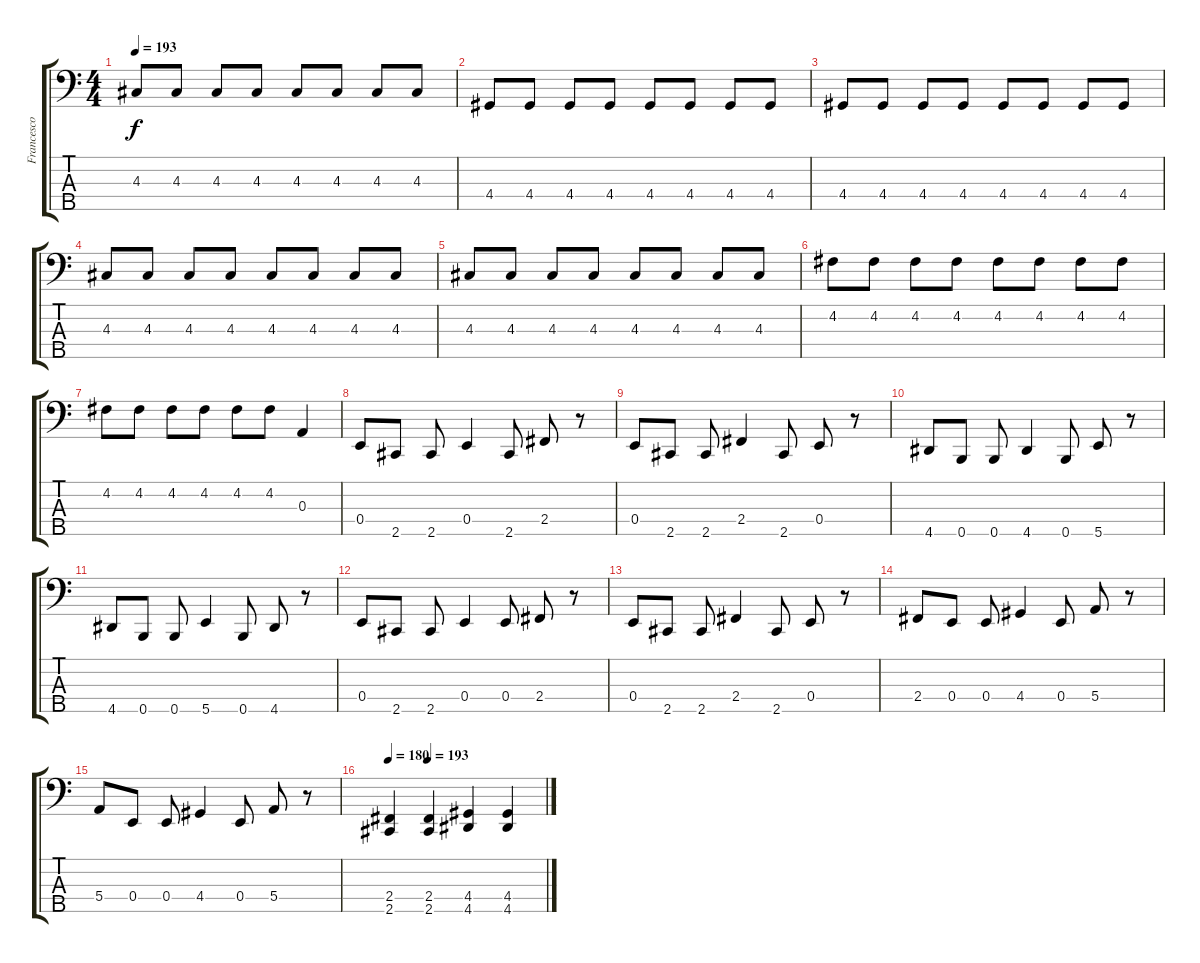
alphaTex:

\track ("Francesco Bucci" "Francesco ") {instrument electricbassfinger}
\staff {score tabs}
\tuning (G2 D2 A1 E1 B0) {hide}
\ts (4 4)
\tempo 193
\clef f4
\ks c
4.3.8{dy f} 4.3.8 4.3.8 4.3.8 4.3.8 4.3.8 4.3.8 4.3.8 |
4.4.8 4.4.8 4.4.8 4.4.8 4.4.8 4.4.8 4.4.8 4.4.8 |
4.4.8 4.4.8 4.4.8 4.4.8 4.4.8 4.4.8 4.4.8 4.4.8 |
4.3.8 4.3.8 4.3.8 4.3.8 4.3.8 4.3.8 4.3.8 4.3.8 |
4.3.8 4.3.8 4.3.8 4.3.8 4.3.8 4.3.8 4.3.8 4.3.8 |
4.2.8 4.2.8 4.2.8 4.2.8 4.2.8 4.2.8 4.2.8 4.2.8 |
4.2.8 4.2.8 4.2.8 4.2.8 4.2.8 4.2.8 0.3.4 |
0.4.8 2.5.8 2.5.8 0.4.4 2.5.8 2.4.8 r.8 |
0.4.8 2.5.8 2.5.8 2.4.4 2.5.8 0.4.8 r.8 |
4.5.8 0.5.8 0.5.8 4.5.4 0.5.8 5.5.8 r.8 |
4.5.8 0.5.8 0.5.8 5.5.4 0.5.8 4.5.8 r.8 |
0.4.8 2.5.8 2.5.8 0.4.4 0.4.8 2.4.8 r.8 |
0.4.8 2.5.8 2.5.8 2.4.4 2.5.8 0.4.8 r.8 |
2.4.8 0.4.8 0.4.8 4.4.4 0.4.8 5.4.8 r.8 |
5.4.8 0.4.8 0.4.8 4.4.4 0.4.8 5.4.8 r.8 |
\tempo 180
\tempo (193 0.25)
(2.4 2.5).4 (2.4 2.5).4 (4.4 4.5).4 (4.4 4.5).4
